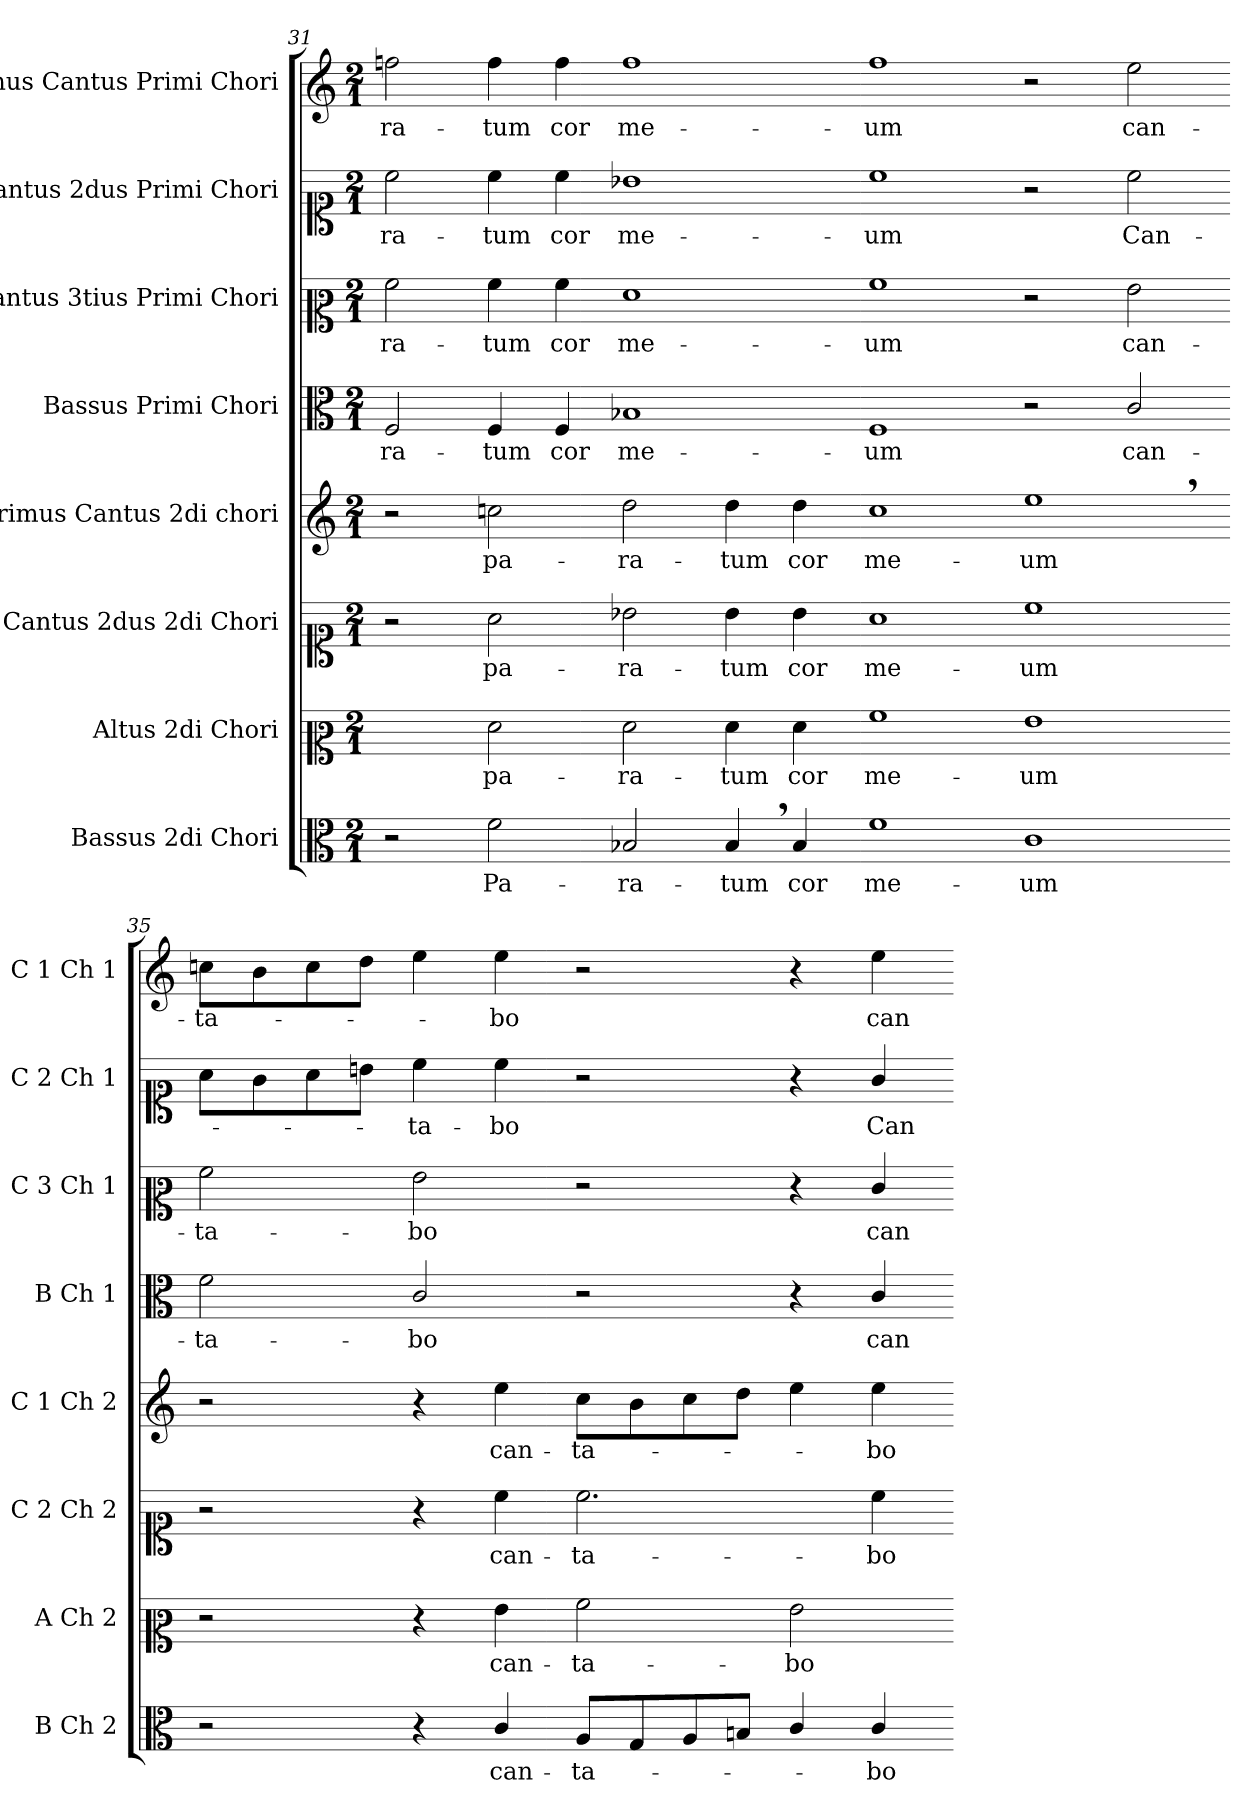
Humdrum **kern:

**kern	**text	**kern	**text	**kern	**text	**kern	**text	**kern	**text	**kern	**text	**kern	**text	**kern	**text
*part8	*part8	*part7	*part7	*part6	*part6	*part5	*part5	*part4	*part4	*part3	*part3	*part2	*part2	*part1	*part1
*staff8	*staff8	*staff7	*staff7	*staff6	*staff6	*staff5	*staff5	*staff4	*staff4	*staff3	*staff3	*staff2	*staff2	*staff1	*staff1
*I"Bassus 2di Chori	*	*I"Altus 2di Chori	*	*I"Cantus 2dus 2di Chori	*	*I"Primus Cantus 2di chori	*	*I"Bassus Primi Chori	*	*I"Cantus 3tius Primi Chori	*	*I"Cantus 2dus Primi Chori	*	*I"1mus Cantus Primi Chori	*
*I'B Ch 2	*	*I'A Ch 2	*	*I'C 2 Ch 2	*	*I'C 1 Ch 2	*	*I'B Ch 1	*	*I'C 3 Ch 1	*	*I'C 2 Ch 1	*	*I'C 1 Ch 1	*
*clefC3	*	*clefC2	*	*clefC1	*	*clefG2	*	*clefC3	*	*clefC2	*	*clefC1	*	*clefG2	*
*k[]	*	*k[]	*	*k[]	*	*k[]	*	*k[]	*	*k[]	*	*k[]	*	*k[]	*
*M2/1	*	*M2/1	*	*M2/1	*	*M2/1	*	*M2/1	*	*M2/1	*	*M2/1	*	*M2/1	*
=31	=31	=31	=31	=31	=31	=31	=31	=31	=31	=31	=31	=31	=31	=31	=31
!	!	!	!	!	!	!	!	!	!	!	!	!	!LO:LY:i	!	!
2r	.	2ryy	.	2r	.	2r	.	2F/	-ra-	2a\	-ra-	2cc\	-ra-	2ffn\	-ra-
!	!	!	!LO:LY:i	!	!LO:LY:i	!	!LO:LY:i	!	!	!	!	!	!LO:LY:i	!	!
2f\	Pa-	2f\	pa-	2a\	pa-	2ccn\	pa-	4F/	-tum	4a\	-tum	4cc\	-tum	4ff\	-tum
!	!	!	!	!	!	!	!	!	!	!	!	!	!LO:LY:i	!	!
.	.	.	.	.	.	.	.	4F/	cor	4a\	cor	4cc\	cor	4ff\	cor
!	!	!	!LO:LY:i	!	!LO:LY:i	!	!LO:LY:i	!	!	!	!	!	!LO:LY:i	!	!
2B-X/	-ra-	2f\	-ra-	2b-X\	-ra-	2dd\	-ra-	1B-X/	me-	1f\	me-	1b-X\	me-	1ff\	me-
!	!	!	!LO:LY:i	!	!LO:LY:i	!	!LO:LY:i	!	!	!	!	!	!	!	!
4B-,</	-tum	4f\	-tum	4b-\	-tum	4dd\	-tum	.	.	.	.	.	.	.	.
!	!	!	!LO:LY:i	!	!LO:LY:i	!	!LO:LY:i	!	!	!	!	!	!	!	!
4B-/	cor	4f\	cor	4b-\	cor	4dd\	cor	.	.	.	.	.	.	.	.
=33-	=33-	=33-	=33-	=33-	=33-	=33-	=33-	=33-	=33-	=33-	=33-	=33-	=33-	=33-	=33-
!	!	!	!LO:LY:i	!	!LO:LY:i	!	!LO:LY:i	!	!	!	!	!	!LO:LY:i	!	!
1f\	me-	1a\	me-	1a\	me-	1cc\	me-	1F/	-um	1a\	-um	1cc\	-um	1ff\	-um
!	!	!	!LO:LY:i	!	!LO:LY:i	!	!LO:LY:i	!	!	!	!	!	!	!	!
1c\	-um	1g\	-um	1cc\	-um	1ee,<\	-um	2r	.	2r	.	2r	.	2r	.
.	.	.	.	.	.	.	.	2c/	can-	2g\	can-	2cc\	Can-	2ee\	can-
=35-	=35-	=35-	=35-	=35-	=35-	=35-	=35-	=35-	=35-	=35-	=35-	=35-	=35-	=35-	=35-
2r	.	2r	.	2r	.	2r	.	2f\	-ta-	2a\	-ta-	8a\L	.	8ccn\L	-ta-
.	.	.	.	.	.	.	.	.	.	.	.	8g\	.	8b\	.
.	.	.	.	.	.	.	.	.	.	.	.	8a\	.	8cc\	.
.	.	.	.	.	.	.	.	.	.	.	.	8bn\J	.	8dd\J	.
4r	.	4r	.	4r	.	4r	.	2c/	-bo	2g\	-bo	4cc\	-ta-	4ee\	.
4c/	can-	4g\	can-	4cc\	can-	4ee\	can-	.	.	.	.	4cc\	-bo	4ee\	-bo
8A/L	-ta-	2a\	-ta-	2.cc\	-ta-	8cc\L	-ta-	2r	.	2r	.	2r	.	2r	.
8G/	.	.	.	.	.	8b\	.	.	.	.	.	.	.	.	.
8A/	.	.	.	.	.	8cc\	.	.	.	.	.	.	.	.	.
8Bn/J	.	.	.	.	.	8dd\J	.	.	.	.	.	.	.	.	.
4c/	.	2g\	-bo	.	.	4ee\	.	4r	.	4r	.	4r	.	4r	.
!	!	!	!	!	!	!	!	!	!	!	!	!	!	!	!LO:LY:i
4c/	-bo	.	.	4cc\	-bo	4ee\	-bo	4c/	can-	4e/	can-	4g/	Can-	4ee\	can-
=-	=-	=-	=-	=-	=-	=-	=-	=-	=-	=-	=-	=-	=-	=-	=-
*-	*-	*-	*-	*-	*-	*-	*-	*-	*-	*-	*-	*-	*-	*-	*-
